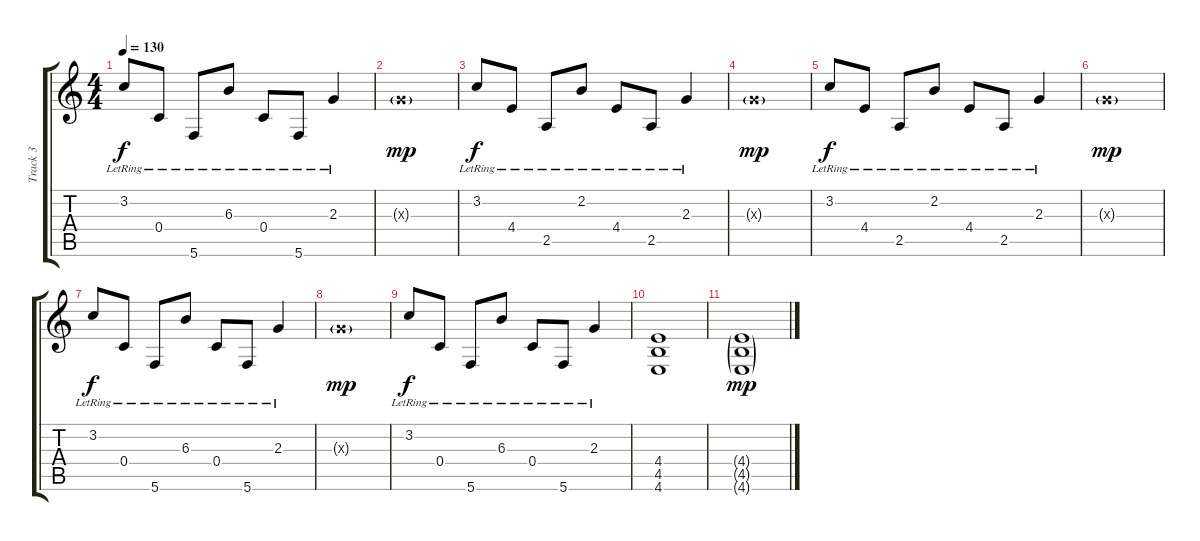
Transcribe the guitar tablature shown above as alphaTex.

\track ("Track 3" "Track 3") {instrument acousticguitarsteel}
\staff {score tabs}
\tuning (D4 A3 F3 C3 G2 C2) {hide}
\ts (4 4)
\tempo 130
\clef g2
\ks c
3.2{lr}.8{dy f} 0.4{lr}.8 5.6{lr}.8 6.3{lr}.8 0.4{lr}.8 5.6{lr}.8 2.3{lr}.4 |
2.3{g x}.1{dy mp} |
3.2{lr}.8{dy f} 4.4{lr}.8 2.5{lr}.8 2.2{lr}.8 4.4{lr}.8 2.5{lr}.8 2.3{lr}.4 |
2.3{g x}.1{dy mp} |
3.2{lr}.8{dy f} 4.4{lr}.8 2.5{lr}.8 2.2{lr}.8 4.4{lr}.8 2.5{lr}.8 2.3{lr}.4 |
2.3{g x}.1{dy mp} |
3.2{lr}.8{dy f} 0.4{lr}.8 5.6{lr}.8 6.3{lr}.8 0.4{lr}.8 5.6{lr}.8 2.3{lr}.4 |
2.3{g x}.1{dy mp} |
3.2{lr}.8{dy f} 0.4{lr}.8 5.6{lr}.8 6.3{lr}.8 0.4{lr}.8 5.6{lr}.8 2.3{lr}.4 |
(4.4 4.5 4.6).1 |
(4.4{g} 4.5{g} 4.6{g}).1{dy mp}
